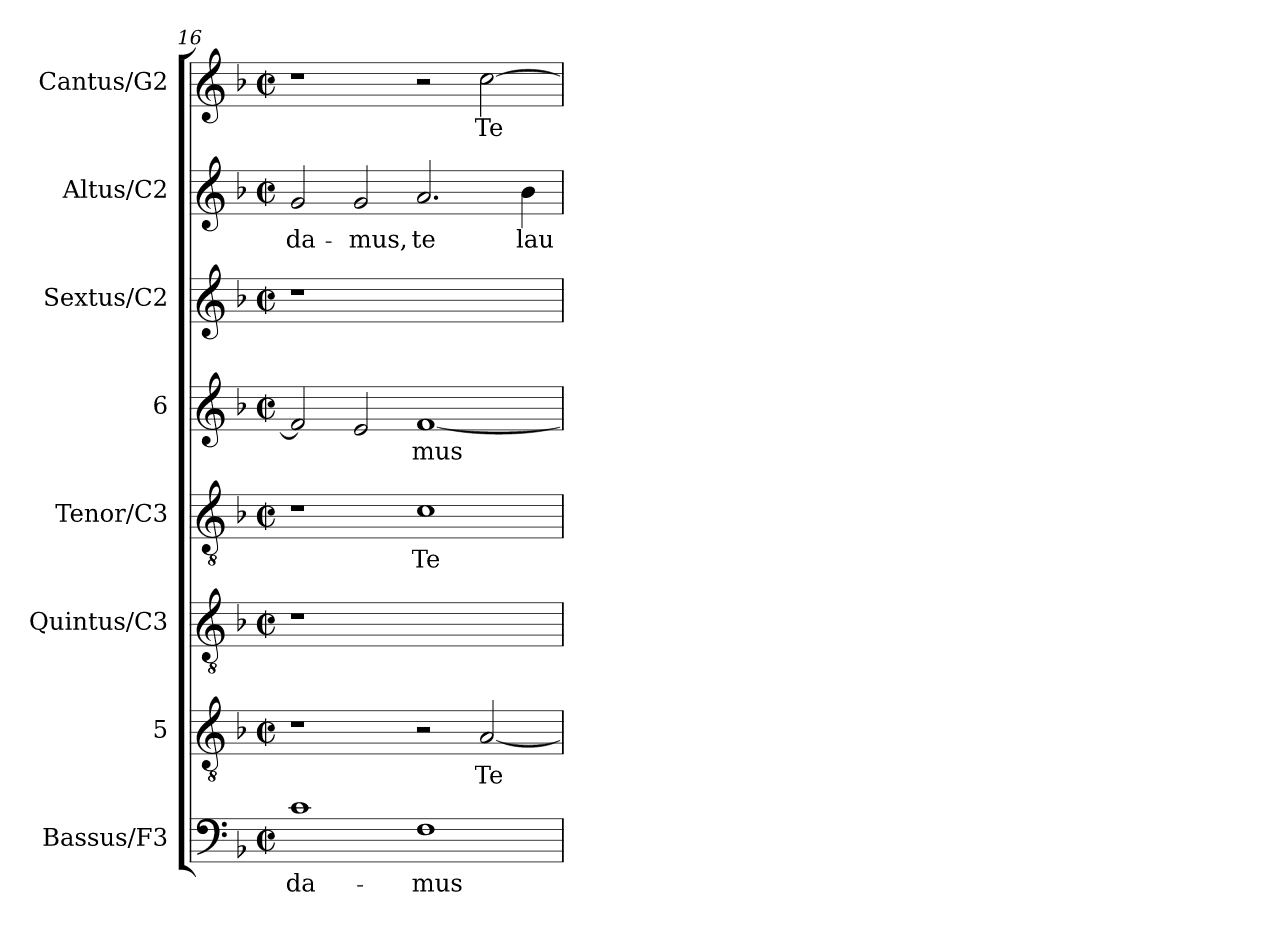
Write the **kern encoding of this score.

**kern	**text	**kern	**text	**kern	**kern	**text	**kern	**text	**kern	**kern	**text	**kern	**text
*part8	*part8	*part7	*part7	*part6	*part5	*part5	*part4	*part4	*part3	*part2	*part2	*part1	*part1
*staff8	*staff8	*staff7	*staff7	*staff6	*staff5	*staff5	*staff4	*staff4	*staff3	*staff2	*staff2	*staff1	*staff1
*I"Bassus/F3	*	*I"5	*	*I"Quintus/C3	*I"Tenor/C3	*	*I"6	*	*I"Sextus/C2	*I"Altus/C2	*	*I"Cantus/G2	*
*I'B	*	*	*	*	*I'T	*	*	*	*	*I'A	*	*I'C	*
!!LO:PB:g=z
*clefF4	*	*clefGv2	*	*clefGv2	*clefGv2	*	*clefG2	*	*clefG2	*clefG2	*	*clefG2	*
*k[b-]	*	*k[b-]	*	*k[b-]	*k[b-]	*	*k[b-]	*	*k[b-]	*k[b-]	*	*k[b-]	*
*F:	*	*F:	*	*F:	*F:	*	*F:	*	*F:	*F:	*	*F:	*
*M2/2	*	*M2/2	*	*M2/2	*M2/2	*	*M2/2	*	*M2/2	*M2/2	*	*M2/2	*
*met(c|)	*	*met(c|)	*	*met(c|)	*met(c|)	*	*met(c|)	*	*met(c|)	*met(c|)	*	*met(c|)	*
=16	=16	=16	=16	=16	=16	=16	=16	=16	=16	=16	=16	=16	=16
!	!LO:LY:b:cj	!	!	!	!	!	!	!LO:LY:b:cj	!	!	!LO:LY:b:cj	!	!
1c	-da-	1r	.	1r	1r	.	2f/]	--	1r	2g/	-da-	1r	.
!	!	!	!	!	!	!	!	!LO:LY:b:cj	!	!	!LO:LY:b:cj	!	!
.	.	.	.	.	.	.	2e/	--	.	2g/	-mus,	.	.
!	!LO:LY:b:cj	!	!	!	!	!LO:LY:b:cj	!	!LO:LY:b:cj	!	!	!LO:LY:b:cj	!	!
1F	-mus	2r	.	1ryy	1c	Te	[<1f	-mus	1ryy	2.a/	te	2r	.
!	!	!	!LO:LY:b:cj	!	!	!	!	!	!	!	!	!	!LO:LY:b:cj
.	.	[<2A/	Te	.	.	.	.	.	.	.	.	[>2cc\	Te
!	!	!	!	!	!	!	!	!	!	!	!LO:LY:b:cj	!	!
.	.	.	.	.	.	.	.	.	.	4b-\	lau-	.	.
=	=	=	=	=	=	=	=	=	=	=	=	=	=
*-	*-	*-	*-	*-	*-	*-	*-	*-	*-	*-	*-	*-	*-
